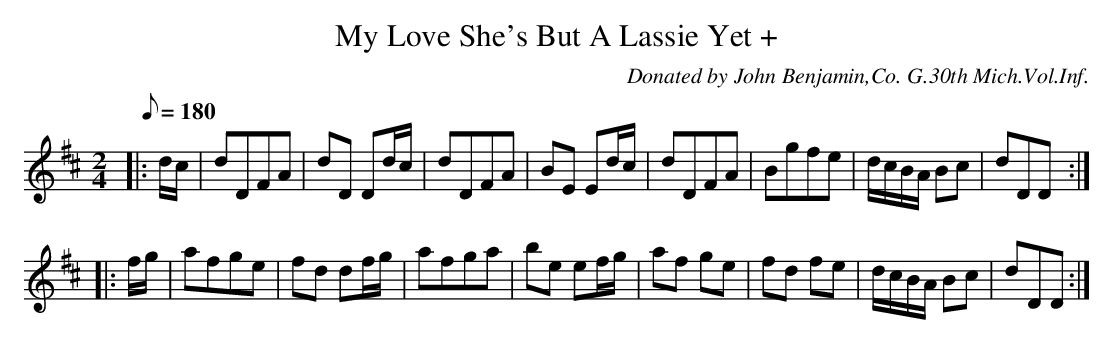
X:1
T:My Love She's But A Lassie Yet +
C:Donated by John Benjamin,Co. G.30th Mich.Vol.Inf.
M:2/4
L:1/8
Q:1/8=180
K:D
|: d/c/|dDFA|dD Dd/c/|dDFA|BE Ed/c/|dDFA|Bgfe|d/c/B/A/ Bc|dDD :|
|: f/g/|afge|fd df/g/|afga|be ef/g/|af ge|fd fe|d/c/B/A/ Bc|dDD :|
